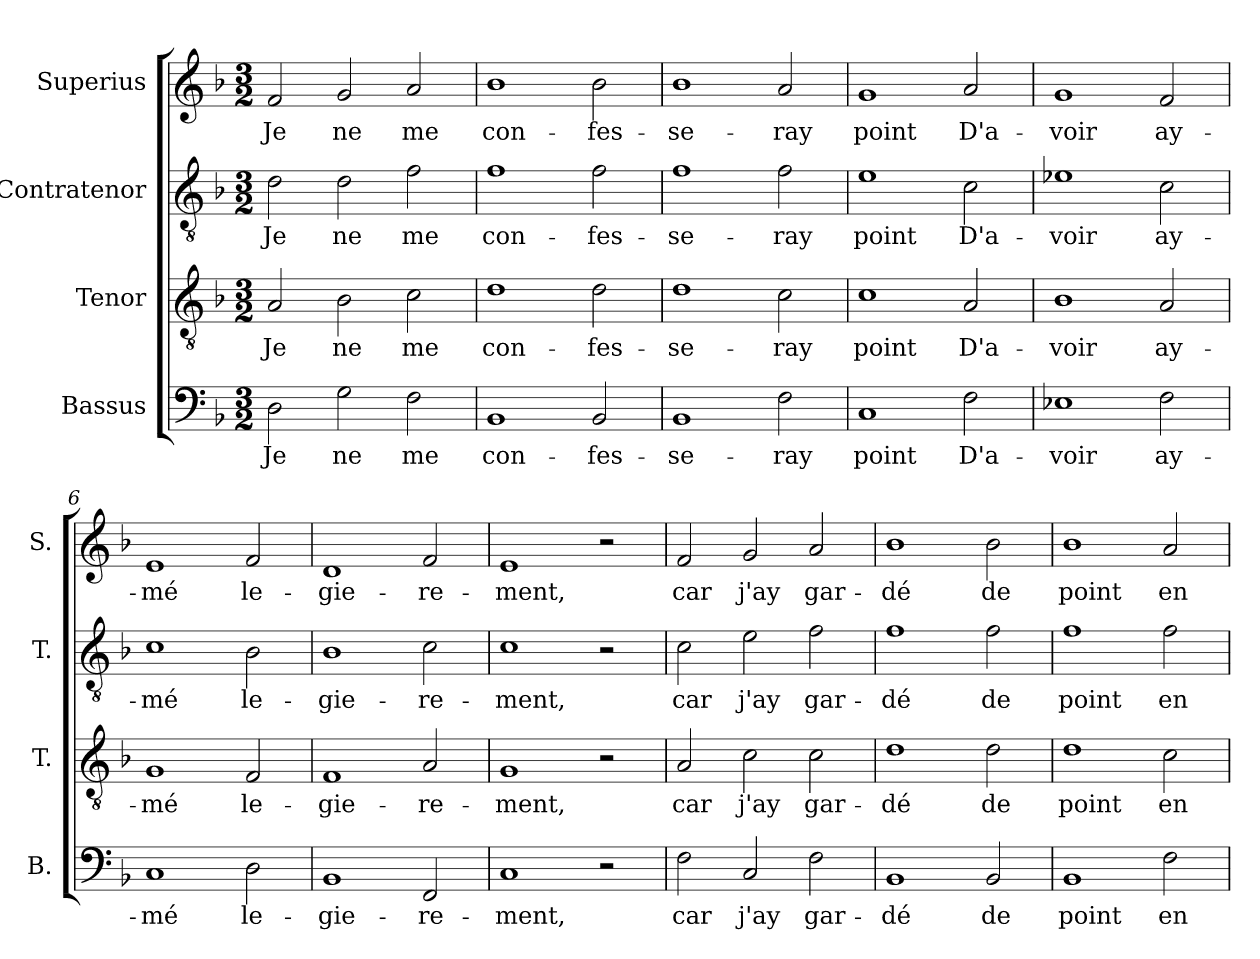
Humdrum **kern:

**kern	**text	**kern	**text	**kern	**text	**kern	**text
*part4	*part4	*part3	*part3	*part2	*part2	*part1	*part1
*staff4	*staff4	*staff3	*staff3	*staff2	*staff2	*staff1	*staff1
*I"Bassus	*	*I"Tenor	*	*I"Contratenor	*	*I"Superius	*
*I'B.	*	*I'T.	*	*I'T.	*	*I'S.	*
*clefF4	*	*clefGv2	*	*clefGv2	*	*clefG2	*
*k[b-]	*	*k[b-]	*	*k[b-]	*	*k[b-]	*
*F:	*	*F:	*	*F:	*	*F:	*
*M3/2	*	*M3/2	*	*M3/2	*	*M3/2	*
=1	=1	=1	=1	=1	=1	=1	=1
2D\	Je	2A/	Je	2d\	Je	2f/	Je
2G\	ne	2B-\	ne	2d\	ne	2g/	ne
2F\	me	2c\	me	2f\	me	2a/	me
=2	=2	=2	=2	=2	=2	=2	=2
1BB-/	con-	1d\	con-	1f\	con-	1b-\	con-
2BB-/	-fes-	2d\	-fes-	2f\	-fes-	2b-\	-fes-
=3	=3	=3	=3	=3	=3	=3	=3
1BB-/	-se-	1d\	-se-	1f\	-se-	1b-\	-se-
2F\	-ray	2c\	-ray	2f\	-ray	2a/	-ray
=4	=4	=4	=4	=4	=4	=4	=4
1C/	point	1c\	point	1e\	point	1g/	point
2F\	D'a-	2A/	D'a-	2c\	D'a-	2a/	D'a-
=5	=5	=5	=5	=5	=5	=5	=5
1E-X\	-voir	1B-\	-voir	1e-X\	-voir	1g/	-voir
2F\	ay-	2A/	ay-	2c\	ay-	2f/	ay-
=6	=6	=6	=6	=6	=6	=6	=6
1C/	-mé	1G/	-mé	1c\	-mé	1e/	-mé
2D\	le-	2F/	le-	2B-\	le-	2f/	le-
=7	=7	=7	=7	=7	=7	=7	=7
1BB-/	-gie-	1F/	-gie-	1B-\	-gie-	1d/	-gie-
2FF/	-re-	2A/	-re-	2c\	-re-	2f/	-re-
=8	=8	=8	=8	=8	=8	=8	=8
1C/	-ment,	1G/	-ment,	1c\	-ment,	1e/	-ment,
2r	.	2r	.	2r	.	2r	.
!!LO:LB:g=z
=9	=9	=9	=9	=9	=9	=9	=9
2F\	car	2A/	car	2c\	car	2f/	car
2C/	j'ay	2c\	j'ay	2e\	j'ay	2g/	j'ay
2F\	gar-	2c\	gar-	2f\	gar-	2a/	gar-
=10	=10	=10	=10	=10	=10	=10	=10
1BB-/	-dé	1d\	-dé	1f\	-dé	1b-\	-dé
2BB-/	de	2d\	de	2f\	de	2b-\	de
=11	=11	=11	=11	=11	=11	=11	=11
1BB-/	point	1d\	point	1f\	point	1b-\	point
2F\	en	2c\	en	2f\	en	2a/	en
=	=	=	=	=	=	=	=
*-	*-	*-	*-	*-	*-	*-	*-
